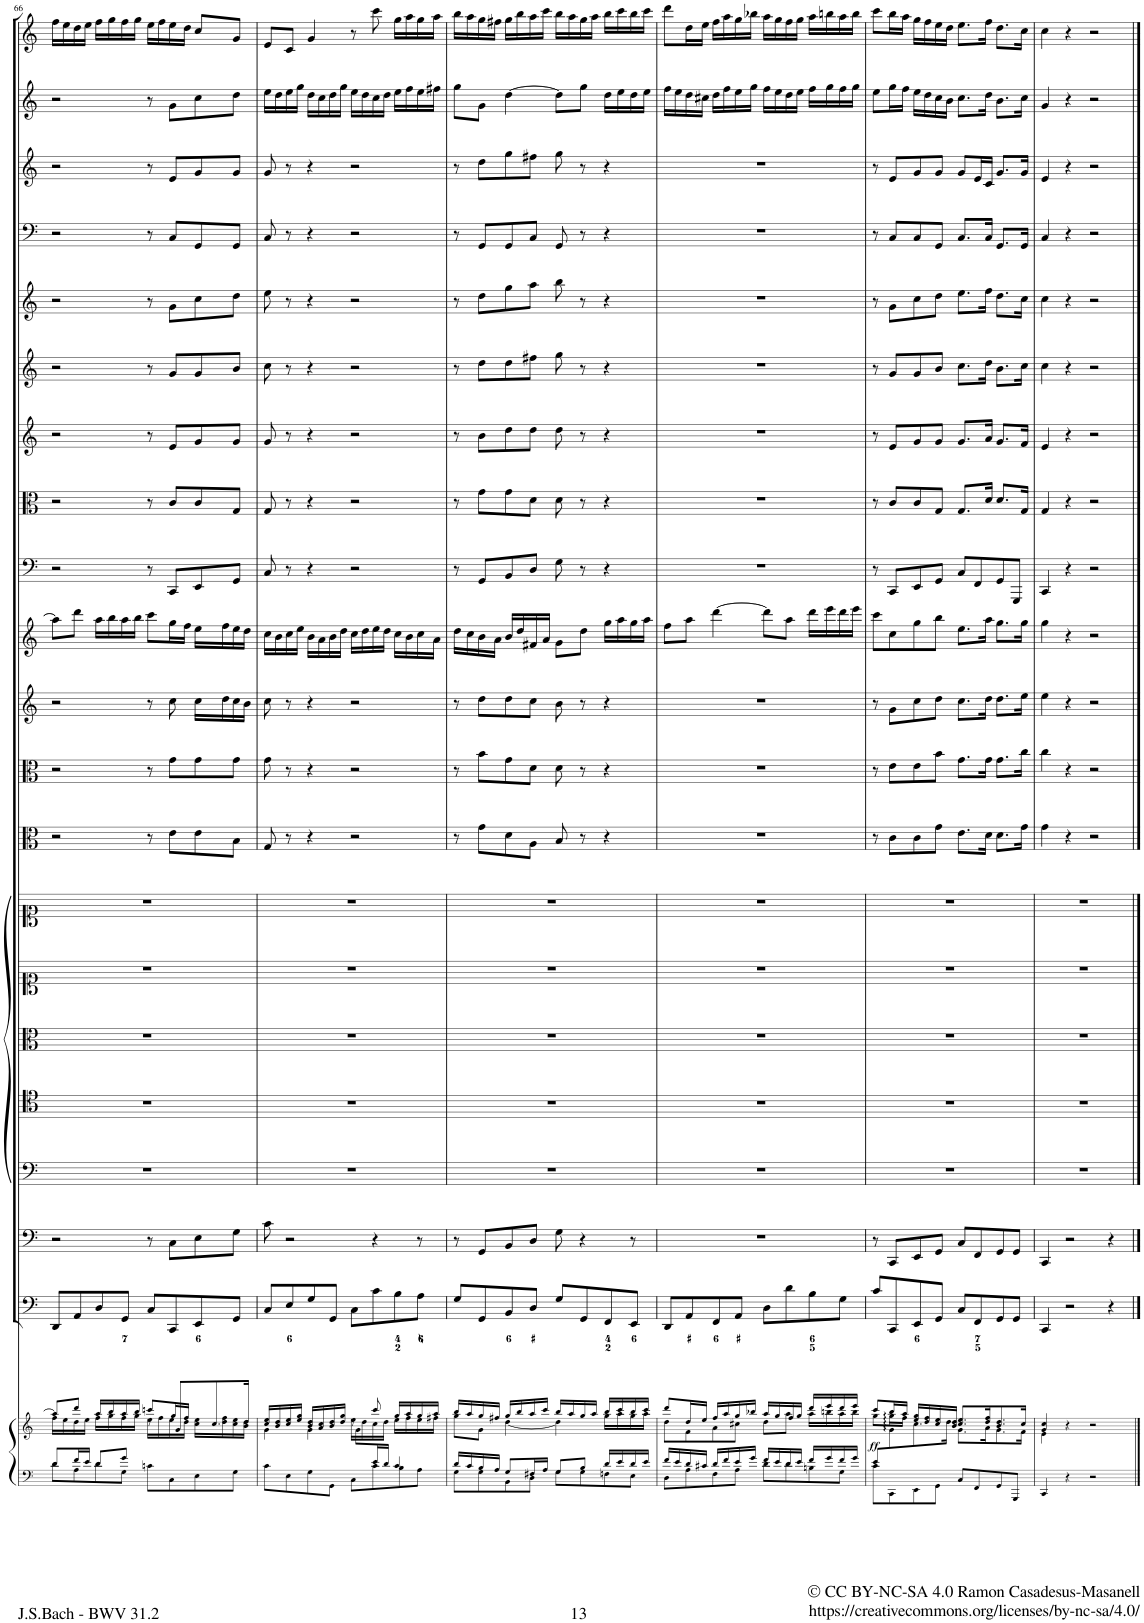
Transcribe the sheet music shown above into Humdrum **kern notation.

**kern	**kern	**dynam	**kern	**kern	**kern	**kern	**kern	**kern	**kern	**kern	**kern	**kern	**kern	**kern	**kern	**kern	**kern	**kern	**kern	**kern	**kern	**kern
*part21	*part21	*part21	*part20	*part19	*part18	*part17	*part16	*part15	*part14	*part13	*part12	*part11	*part10	*part9	*part8	*part7	*part6	*part5	*part4	*part3	*part2	*part1
*staff22	*staff21	*staff21/22	*staff20	*staff19	*staff18	*staff17	*staff16	*staff15	*staff14	*staff13	*staff12	*staff11	*staff10	*staff9	*staff8	*staff7	*staff6	*staff5	*staff4	*staff3	*staff2	*staff1
*I"Piano reduction	*	*	*I"Violoncello II e Continuo.	*I"Violoncello I.	*I"Basso	*I"Tenore.	*I"Alto.	*I"Soprano II.	*I"Soprano I.	*I"Viola II	*I"Viola I	*I"Violino II	*I"Violino I	*I"Fagotto.	*I"Taille.	*I"Oboe III	*I"Oboe II	*I"Oboe I.	*I"Timpani.	*I"Tromba III.	*I"Tromba II.	*I"Tromba I.
*I'Pno	*	*	*I'Vc	*I'Vc	*	*	*	*	*	*	*I'Vla	*	*I'Vln	*	*	*I'Ob	*I'Ob	*I'Ob	*I'Timp	*	*	*
!!LO:PB:g=z
*clefF4	*clefG2	*	*clefF4	*clefF4	*clefF4	*clefC4	*clefC3	*clefC1	*clefC1	*clefC3	*clefC3	*clefG2	*clefG2	*clefF4	*clefC3	*clefG2	*clefG2	*clefG2	*clefF4	*clefG2	*clefG2	*clefG2
*	*	*	*	*Trd-7c-12	*	*	*	*	*	*	*	*	*	*	*Trd4c7	*	*	*	*	*Trd1c2	*Trd1c2	*Trd1c2
*k[]	*k[]	*	*k[]	*k[]	*k[]	*k[]	*k[]	*k[]	*k[]	*k[]	*k[]	*k[]	*k[]	*k[]	*k[]	*k[]	*k[]	*k[]	*k[]	*k[]	*k[]	*k[]
*M4/4	*M4/4	*	*M4/4	*M4/4	*M4/4	*M4/4	*M4/4	*M4/4	*M4/4	*M4/4	*M4/4	*M4/4	*M4/4	*M4/4	*M4/4	*M4/4	*M4/4	*M4/4	*M4/4	*M4/4	*M4/4	*M4/4
*met(c)	*met(c)	*	*met(c)	*met(c)	*met(c)	*met(c)	*met(c)	*met(c)	*met(c)	*met(c)	*met(c)	*met(c)	*met(c)	*met(c)	*met(c)	*met(c)	*met(c)	*met(c)	*met(c)	*met(c)	*met(c)	*met(c)
=66	=66	=66	=66	=66	=66	=66	=66	=66	=66	=66	=66	=66	=66	=66	=66	=66	=66	=66	=66	=66	=66	=66
*^	*^	*	*	*	*	*	*	*	*	*	*	*	*	*	*	*	*	*	*	*	*	*
*	*	*	*^	*	*	*	*	*	*	*	*	*	*	*	*	*	*	*	*	*	*	*	*	*
8d/L	8d\L	8aa/L]	16ff\LL	8ryy	.	8DD/L	2r	1r	1r	1r	1r	1r	2r	2r	2r	8aa\L]	2r	2r	2r	2r	2r	2r	2r	2r	16ff\LL
.	.	.	16ee\	.	.	.	.	.	.	.	.	.	.	.	.	.	.	.	.	.	.	.	.	.	16ee\
*	*	*	*v	*v	*	*	*	*	*	*	*	*	*	*	*	*	*	*	*	*	*	*	*	*	*
16f/L	8A\	8ddd/J	16dd\	.	8AA/	.	.	.	.	.	.	.	.	.	8ddd\J	.	.	.	.	.	.	.	.	16dd\
16e/JJ	.	.	16ee\JJ	.	.	.	.	.	.	.	.	.	.	.	.	.	.	.	.	.	.	.	.	16ee\JJ
8d/L	8d\	16aa/LL	16ff\LL	.	8D/	.	.	.	.	.	.	.	.	.	16aa\LL	.	.	.	.	.	.	.	.	16ff\LL
.	.	16bb/	16gg\	.	.	.	.	.	.	.	.	.	.	.	16bb\	.	.	.	.	.	.	.	.	16gg\
8g/J	8G\J	16aa/	16ff\	.	8GG/J	.	.	.	.	.	.	.	.	.	16aa\	.	.	.	.	.	.	.	.	16ff\
.	.	16bb/JJ	16gg\JJ	.	.	.	.	.	.	.	.	.	.	.	16bb\JJ	.	.	.	.	.	.	.	.	16gg\JJ
8r	8cn\L	8cccn/L	16ee\LL	.	8C/L	8r	.	.	.	.	.	8r	8r	8r	8ccc\L	8r	8r	8r	8r	8r	8r	8r	8r	16ee\LL
.	.	.	16ff\	.	.	.	.	.	.	.	.	.	.	.	.	.	.	.	.	.	.	.	.	16ff\
*	*	*	*^	*	*	*	*	*	*	*	*	*	*	*	*	*	*	*	*	*	*	*	*	*
4.ryy	8C\	16gg/L	16ee\	8g/L	.	8CC/	8C\L	.	.	.	.	.	8e\L	8g\L	8cc\	16gg\L	8CC/L	8c/L	8e/L	8g/L	8g\L	8C/L	8e/L	8g\L	16ee\
.	.	16ff/JJ	16dd\JJ	.	.	.	.	.	.	.	.	.	.	.	.	16ff\JJ	.	.	.	.	.	.	.	.	16dd\JJ
.	8E\	16cc\ 16ee\LL	4ryy	8.cc/	.	8EE/	8E\	.	.	.	.	.	8e\	8g\	16cc\LL	16ee\LL	8EE/	8c/	8g/	8g/	8cc\	8GG/	8g/	8cc\	8cc/L
.	.	16dd\ 16ff\	.	.	.	.	.	.	.	.	.	.	.	.	16dd\	16ff\	.	.	.	.	.	.	.	.	.
.	8G\J	16cc\ 16ee\	.	.	.	8GG/J	8G\J	.	.	.	.	.	8B\J	8g\J	16cc\	16ee\	8GG/J	8G/J	8g/J	8b/J	8dd\J	8GG/J	8g/J	8dd\J	8g/J
.	.	16b\ 16dd\JJ	.	16dd/Jk	.	.	.	.	.	.	.	.	.	.	16b\JJ	16dd\JJ	.	.	.	.	.	.	.	.	.
=67	=67	=67	=67	=67	=67	=67	=67	=67	=67	=67	=67	=67	=67	=67	=67	=67	=67	=67	=67	=67	=67	=67	=67	=67	=67
2ryy	8c\L	16cc/ 16ee/LL	4g\	2ryy	.	8C/L	8c\	1r	1r	1r	1r	1r	8G/	8g\	8cc\	16cc\LL	8C/	8G/	8g/	8cc\	8ee\	8C/	8g/	16ee\LL	8e/L
.	.	16b/ 16dd/	.	.	.	.	.	.	.	.	.	.	.	.	.	16b\	.	.	.	.	.	.	.	16dd\	.
.	8E\	16cc/ 16ee/	.	.	.	8E/	2r	.	.	.	.	.	8r	8r	8r	16cc\	8r	8r	8r	8r	8r	8r	8r	16ee\	8c/J
.	.	16ee/ 16gg/JJ	.	.	.	.	.	.	.	.	.	.	.	.	.	16ee\JJ	.	.	.	.	.	.	.	16gg\JJ	.
.	8G\	16b/ 16dd/LL	4g\	.	.	8G/	.	.	.	.	.	.	4r	4r	4r	16b\LL	4r	4r	4r	4r	4r	4r	4r	16dd\LL	4g/
.	.	16a/ 16cc/	.	.	.	.	.	.	.	.	.	.	.	.	.	16a\	.	.	.	.	.	.	.	16cc\	.
.	8GG\J	16b/ 16dd/	.	.	.	8GG/J	.	.	.	.	.	.	.	.	.	16b\	.	.	.	.	.	.	.	16dd\	.
.	.	16dd/ 16gg/JJ	.	.	.	.	.	.	.	.	.	.	.	.	.	16dd\JJ	.	.	.	.	.	.	.	16gg\JJ	.
8ryy	8C\L	8r	16ee\LL	8g\L	.	8C\L	.	.	.	.	.	.	2r	2r	2r	16cc\LL	2r	2r	2r	2r	2r	2r	2r	16ee\LL	8r
.	.	.	16dd\	.	.	.	.	.	.	.	.	.	.	.	.	16dd\	.	.	.	.	.	.	.	16dd\	.
16e/L	8c\	8ccc/	16cc\	4.ryy	.	8c\	4r	.	.	.	.	.	.	.	.	16ee\	.	.	.	.	.	.	.	16cc\	8ccc\
16d/JJ	.	.	16dd\JJ	.	.	.	.	.	.	.	.	.	.	.	.	16dd\JJ	.	.	.	.	.	.	.	16dd\JJ	.
4c/	8B\	16gg/LL	16ee\LL	.	.	8B\	.	.	.	.	.	.	.	.	.	16cc\LL	.	.	.	.	.	.	.	16ee\LL	16gg\LL
.	.	16aa/	16ff\	.	.	.	.	.	.	.	.	.	.	.	.	16b\	.	.	.	.	.	.	.	16ff\	16aa\
.	8A\J	16gg/	16ee\	.	.	8A\J	8r	.	.	.	.	.	.	.	.	16cc\	.	.	.	.	.	.	.	16ee\	16gg\
.	.	16aa/JJ	16ff#X\JJ	.	.	.	.	.	.	.	.	.	.	.	.	16a\JJ	.	.	.	.	.	.	.	16ff#X\JJ	16aa\JJ
*	*	*	*v	*v	*	*	*	*	*	*	*	*	*	*	*	*	*	*	*	*	*	*	*	*	*
=68	=68	=68	=68	=68	=68	=68	=68	=68	=68	=68	=68	=68	=68	=68	=68	=68	=68	=68	=68	=68	=68	=68	=68	=68
16d/LL	8G\L	16bb/LL	8gg\L	.	8G/L	8r	1r	1r	1r	1r	1r	8r	8r	8r	16dd\LL	8r	8r	8r	8r	8r	8r	8r	8gg\L	16bb\LL
16c/	.	16aa/	.	.	.	.	.	.	.	.	.	.	.	.	16cc\	.	.	.	.	.	.	.	.	16aa\
16B/	8G\	16gg/	8g\J	.	8GG/	8GG/L	.	.	.	.	.	8g\L	8b\L	8dd\L	16b\	8GG/L	8g\L	8b\L	8dd\L	8dd\L	8GG/L	8dd\L	8g\J	16gg\
16A/JJ	.	16ff#X/JJ	.	.	.	.	.	.	.	.	.	.	.	.	16a\JJ	.	.	.	.	.	.	.	.	16ff#X\JJ
8G/L	8BB\	16gg/LL	[4dd\	.	8BB/	8BB/	.	.	.	.	.	8d\	8g\	8dd\	16b/LL	8BB/	8g\	8dd\	8dd\	8gg\	8GG/	8gg\	[4dd\	16gg\LL
.	.	16bb/	.	.	.	.	.	.	.	.	.	.	.	.	16dd/	.	.	.	.	.	.	.	.	16bb\
16F#X/L	8D\J	16aa/	.	.	8D/J	8D/J	.	.	.	.	.	8A\J	8d\J	8cc\J	16f#X/	8D/J	8d\J	8dd\J	8ff#X\J	8aa\J	8C/J	8ff#X\J	.	16aa\
16A/JJ	.	16ccc/JJ	.	.	.	.	.	.	.	.	.	.	.	.	16a/JJ	.	.	.	.	.	.	.	.	16ccc\JJ
8G/L	8G\L	16bb/LL	4dd\]	.	8G/L	8G\	.	.	.	.	.	8B/	8d\	8b\	8g\L	8G\	8d\	8dd\	8gg\	8bb\	8GG/	8gg\	8dd\L]	16bb\LL
.	.	16aa/	.	.	.	.	.	.	.	.	.	.	.	.	.	.	.	.	.	.	.	.	.	16aa\
8B/J	8G\	16gg/	.	.	8GG/	4r	.	.	.	.	.	8r	8r	8r	8dd\J	8r	8r	8r	8r	8r	8r	8r	8gg\J	16gg\
.	.	16aa/JJ	.	.	.	.	.	.	.	.	.	.	.	.	.	.	.	.	.	.	.	.	.	16aa\JJ
16d/LL	8Fn\	16bb/LL	16gg\LL	.	8FF/	.	.	.	.	.	.	4r	4r	4r	16gg\LL	4r	4r	4r	4r	4r	4r	4r	16dd\LL	16bb\LL
16e/	.	16ccc/	16aa\	.	.	.	.	.	.	.	.	.	.	.	16aa\	.	.	.	.	.	.	.	16ee\	16ccc\
16d/	8E\J	16bb/	16gg\	.	8EE/J	8r	.	.	.	.	.	.	.	.	16gg\	.	.	.	.	.	.	.	16dd\	16bb\
16e/JJ	.	16ccc/JJ	16aa\JJ	.	.	.	.	.	.	.	.	.	.	.	16aa\JJ	.	.	.	.	.	.	.	16ee\JJ	16ccc\JJ
=69	=69	=69	=69	=69	=69	=69	=69	=69	=69	=69	=69	=69	=69	=69	=69	=69	=69	=69	=69	=69	=69	=69	=69	=69
16f/LL	8D\L	8ddd/L	8dd\L	.	8DD/L	1r	1r	1r	1r	1r	1r	1r	1r	1r	8ff\L	1r	1r	1r	1r	1r	1r	1r	16ff\LL	8ddd\L
16e/	.	.	.	.	.	.	.	.	.	.	.	.	.	.	.	.	.	.	.	.	.	.	16ee\	.
16d/	8A\	16dd/L	8f\	.	8AA/	.	.	.	.	.	.	.	.	.	8aa\J	.	.	.	.	.	.	.	16dd\	16dd\L
16c#X/JJ	.	16ee/JJ	.	.	.	.	.	.	.	.	.	.	.	.	.	.	.	.	.	.	.	.	16cc#X\JJ	16ee\JJ
16d/LL	8F\	16ff/LL	8a\	.	8FF/	.	.	.	.	.	.	.	.	.	[4ddd\	.	.	.	.	.	.	.	16dd\LL	16ff\LL
16f/	.	16aa/	.	.	.	.	.	.	.	.	.	.	.	.	.	.	.	.	.	.	.	.	16ff\	16aa\
16e/	8A\J	16gg/	8cc#X\J	.	8AA/J	.	.	.	.	.	.	.	.	.	.	.	.	.	.	.	.	.	16ee\	16gg\
16g/JJ	.	16bb-X/JJ	.	.	.	.	.	.	.	.	.	.	.	.	.	.	.	.	.	.	.	.	16gg\JJ	16bb-X\JJ
16f/LL	8d\L	16aa/LL	8dd\L	.	8D\L	.	.	.	.	.	.	.	.	.	8ddd\L]	.	.	.	.	.	.	.	16ff\LL	16aa\LL
16e/	.	16gg/	.	.	.	.	.	.	.	.	.	.	.	.	.	.	.	.	.	.	.	.	16ee\	16gg\
16d/	8d\	16ff/	8aa\J	.	8d\	.	.	.	.	.	.	.	.	.	8aa\J	.	.	.	.	.	.	.	16dd\	16ff\
16e/JJ	.	16gg/JJ	.	.	.	.	.	.	.	.	.	.	.	.	.	.	.	.	.	.	.	.	16ee\JJ	16gg\JJ
16f/LL	8Bn\	16ddd/LL	16aa\LL	.	8B\	.	.	.	.	.	.	.	.	.	16ddd\LL	.	.	.	.	.	.	.	16ff\LL	16aa\LL
16g/	.	16eee/	16bbn\	.	.	.	.	.	.	.	.	.	.	.	16eee\	.	.	.	.	.	.	.	16gg\	16bbn\
16f/	8G\J	16ddd/	16aa\	.	8G\J	.	.	.	.	.	.	.	.	.	16ddd\	.	.	.	.	.	.	.	16ff\	16aa\
16g/JJ	.	16eee/JJ	16bb\JJ	.	.	.	.	.	.	.	.	.	.	.	16eee\JJ	.	.	.	.	.	.	.	16gg\JJ	16bb\JJ
=70	=70	=70	=70	=70	=70	=70	=70	=70	=70	=70	=70	=70	=70	=70	=70	=70	=70	=70	=70	=70	=70	=70	=70	=70
*	*	*	*^	*	*	*	*	*	*	*	*	*	*	*	*	*	*	*	*	*	*	*	*	*
!	!	!	!	!	!LO:DY:b	!	!	!	!	!	!	!	!	!	!	!	!	!	!	!	!	!	!	!	!
8e/L	8c\L	8ccc/L	8gg\L	8ryy	ff	8c/L	8r	1r	1r	1r	1r	1r	8r	8r	8r	8ccc\L	8r	8r	8r	8r	8r	8r	8r	8ee\L	8ccc\L
2..ryy	8CC\	16bb:/L	16gg\L	8g\	.	8CC/	8CC/L	.	.	.	.	.	8c\L	8e\L	8g\L	8cc\	8CC/L	8c/L	8e/L	8g/L	8g\L	8C/L	8e/L	16gg\L	16bb\L
.	.	16aa/JJ	16ff\JJ	.	.	.	.	.	.	.	.	.	.	.	.	.	.	.	.	.	.	.	.	16ff\JJ	16aa\JJ
.	8EE\	16ee/ 16gg/LL	4ryy	8.cc\	.	8EE/	8EE/	.	.	.	.	.	8c\	8e\	8cc\	8gg\	8EE/	8c/	8g/	8g/	8cc\	8C/	8g/	16ee\LL	16gg\LL
.	.	16dd/ 16ff/	.	.	.	.	.	.	.	.	.	.	.	.	.	.	.	.	.	.	.	.	.	16dd\	16ff\
.	8GG\J	16cc/ 16ee/	.	.	.	8GG/J	8GG/J	.	.	.	.	.	8g\J	8b\J	8dd\J	8bb\J	8GG/J	8G/J	8g/J	8b/J	8dd\J	8GG/J	8g/J	16cc\	16ee\
.	.	16b/ 16dd/JJ	.	16dd\Jk	.	.	.	.	.	.	.	.	.	.	.	.	.	.	.	.	.	.	.	16b\JJ	16dd\JJ
.	8C/L	8.cc/ 8.ee/L	8.g\L	2ryy	.	8C/L	8C/L	.	.	.	.	.	8.e\L	8.g\L	8.cc\L	8.ee\L	8C/L	8.G/L	8.g/L	8.cc\L	8.ee\L	8.C/L	8g/L	8.cc\L	8.ee\L
.	8FF/	.	.	.	.	8FF/	8FF/	.	.	.	.	.	.	.	.	.	8FF/	.	.	.	.	.	16e/L	.	.
.	.	16dd/ 16ff/K	16a\K	.	.	.	.	.	.	.	.	.	16d\Jk	16g\Jk	16dd\Jk	16aa\Jk	.	16d/Jk	16a/Jk	16dd\Jk	16ff\Jk	16C/Jk	16c/JJ	16dd\Jk	16ff\Jk
.	8GG/	8.b/ 8.dd/	8.g\	.	.	8GG/	8GG/	.	.	.	.	.	8.d\L	8.g\L	8.dd\L	8.gg\L	8GG/	8.d/L	8.g/L	8.b\L	8.dd\L	8.GG/L	8.g/L	8.b\L	8.dd\L
.	8GGG/J	.	.	.	.	8GG/J	8GG/J	.	.	.	.	.	.	.	.	.	8GGG/J	.	.	.	.	.	.	.	.
.	.	16cc/Jk	16f\Jk	.	.	.	.	.	.	.	.	.	16g\Jk	16cc\Jk	16ee\Jk	16gg\Jk	.	16G/Jk	16f/Jk	16cc\Jk	16cc\Jk	16GG/Jk	16g/Jk	16cc\Jk	16cc\Jk
*v	*v	*	*	*	*	*	*	*	*	*	*	*	*	*	*	*	*	*	*	*	*	*	*	*	*
*	*	*v	*v	*	*	*	*	*	*	*	*	*	*	*	*	*	*	*	*	*	*	*	*	*
=71	=71	=71	=71	=71	=71	=71	=71	=71	=71	=71	=71	=71	=71	=71	=71	=71	=71	=71	=71	=71	=71	=71	=71
4CC/	4g/ 4cc/	4e\	.	4CC/	4CC/	1r	1r	1r	1r	1r	4g\	4cc\	4ee\	4gg\	4CC/	4G/	4e/	4cc\	4cc\	4C/	4e/	4g/	4cc\
4r	4r	4ryy	.	2r	2r	.	.	.	.	.	4r	4r	4r	4r	4r	4r	4r	4r	4r	4r	4r	4r	4r
2r	2r	2ryy	.	.	.	.	.	.	.	.	2r	2r	2r	2r	2r	2r	2r	2r	2r	2r	2r	2r	2r
.	.	.	.	4r	4r	.	.	.	.	.	.	.	.	.	.	.	.	.	.	.	.	.	.
*	*v	*v	*	*	*	*	*	*	*	*	*	*	*	*	*	*	*	*	*	*	*	*	*
==	==	==	==	==	==	==	==	==	==	==	==	==	==	==	==	==	==	==	==	==	==	==
*-	*-	*-	*-	*-	*-	*-	*-	*-	*-	*-	*-	*-	*-	*-	*-	*-	*-	*-	*-	*-	*-	*-
